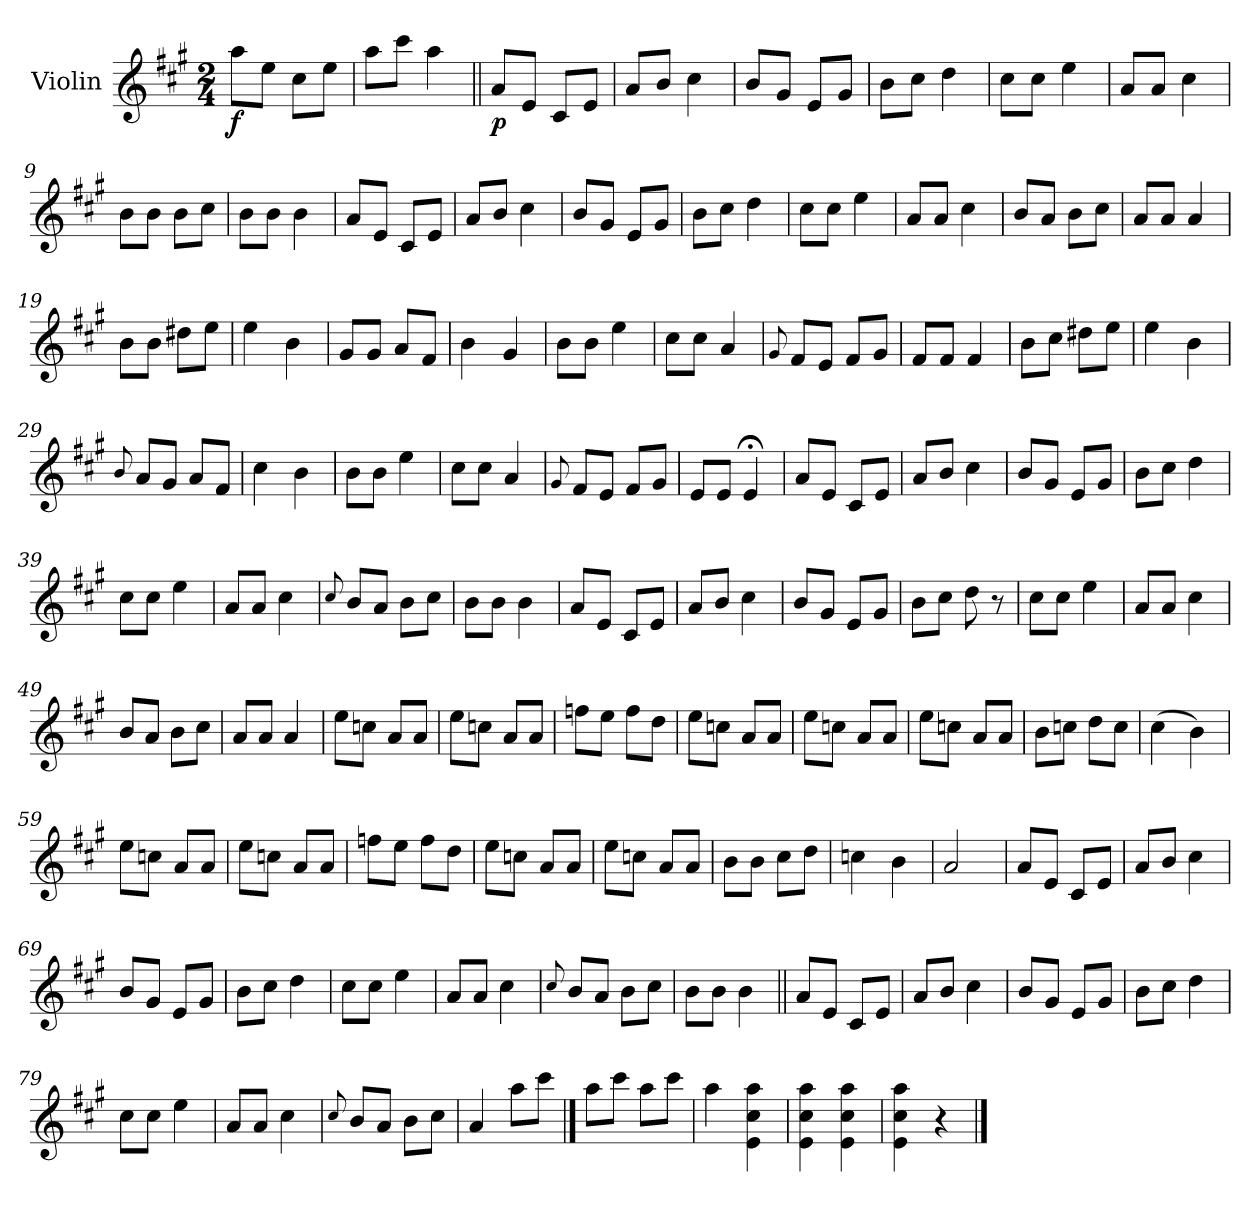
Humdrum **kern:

**kern	**dynam
*part1	*part1
*staff1	*staff1
*I"Violin	*
*I'Vln.	*
*clefG2	*
*k[f#c#g#]	*
*M2/4	*
=1	=1
!	!LO:DY:b
8aa\L	f
8ee\J	.
8cc#\L	.
8ee\J	.
=2	=2
8aa\L	.
8ccc#\J	.
4aa\	.
=3||	=3||
!	!LO:DY:b
8a/L	p
8e/J	.
8c#/L	.
8e/J	.
=4	=4
8a/L	.
8b/J	.
4cc#\	.
=5	=5
8b/L	.
8g#/J	.
8e/L	.
8g#/J	.
=6	=6
8b\L	.
8cc#\J	.
4dd\	.
=7	=7
8cc#\L	.
8cc#\J	.
4ee\	.
=8	=8
8a/L	.
8a/J	.
4cc#\	.
!!LO:LB:g=z
=9	=9
8b\L	.
8b\J	.
8b\L	.
8cc#\J	.
=10	=10
8b\L	.
8b\J	.
4b\	.
=11	=11
8a/L	.
8e/J	.
8c#/L	.
8e/J	.
=12	=12
8a/L	.
8b/J	.
4cc#\	.
=13	=13
8b/L	.
8g#/J	.
8e/L	.
8g#/J	.
=14	=14
8b\L	.
8cc#\J	.
4dd\	.
=15	=15
8cc#\L	.
8cc#\J	.
4ee\	.
=16	=16
8a/L	.
8a/J	.
4cc#\	.
=17	=17
8b/L	.
8a/J	.
8b\L	.
8cc#\J	.
!!LO:LB:g=z
=18	=18
8a/L	.
8a/J	.
4a/	.
=19	=19
8b\L	.
8b\J	.
8dd#X\L	.
8ee\J	.
=20	=20
4ee\	.
4b\	.
=21	=21
8g#/L	.
8g#/J	.
8a/L	.
8f#/J	.
=22	=22
4b\	.
4g#/	.
=23	=23
8b\L	.
8b\J	.
4ee\	.
=24	=24
8cc#\L	.
8cc#\J	.
4a/	.
=25	=25
8qqg#/	.
8f#/L	.
8e/J	.
8f#/L	.
8g#/J	.
=26	=26
8f#/L	.
8f#/J	.
4f#/	.
!!LO:LB:g=z
=27	=27
8b\L	.
8cc#\J	.
8dd#X\L	.
8ee\J	.
=28	=28
4ee\	.
4b\	.
=29	=29
8qqb/	.
8a/L	.
8g#/J	.
8a/L	.
8f#/J	.
=30	=30
4cc#\	.
4b\	.
=31	=31
8b\L	.
8b\J	.
4ee\	.
=32	=32
8cc#\L	.
8cc#\J	.
4a/	.
=33	=33
8qqg#/	.
8f#/L	.
8e/J	.
8f#/L	.
8g#/J	.
=34	=34
8e/L	.
8e/J	.
4e;</	.
=35	=35
8a/L	.
8e/J	.
8c#/L	.
8e/J	.
!!LO:LB:g=z
=36	=36
8a/L	.
8b/J	.
4cc#\	.
=37	=37
8b/L	.
8g#/J	.
8e/L	.
8g#/J	.
=38	=38
8b\L	.
8cc#\J	.
4dd\	.
=39	=39
8cc#\L	.
8cc#\J	.
4ee\	.
=40	=40
8a/L	.
8a/J	.
4cc#\	.
=41	=41
8qqcc#/	.
8b/L	.
8a/J	.
8b\L	.
8cc#\J	.
=42	=42
8b\L	.
8b\J	.
4b\	.
=43	=43
8a/L	.
8e/J	.
8c#/L	.
8e/J	.
=44	=44
8a/L	.
8b/J	.
4cc#\	.
!!LO:LB:g=z
=45	=45
8b/L	.
8g#/J	.
8e/L	.
8g#/J	.
=46	=46
8b\L	.
8cc#\J	.
8dd\	.
8r	.
=47	=47
8cc#\L	.
8cc#\J	.
4ee\	.
=48	=48
8a/L	.
8a/J	.
4cc#\	.
=49	=49
8b/L	.
8a/J	.
8b\L	.
8cc#\J	.
=50	=50
8a/L	.
8a/J	.
4a/	.
=51	=51
8ee\L	.
8ccn\J	.
8a/L	.
8a/J	.
=52	=52
8ee\L	.
8ccn\J	.
8a/L	.
8a/J	.
=53	=53
8ffn\L	.
8ee\J	.
8ff\L	.
8dd\J	.
!!LO:LB:g=z
=54	=54
8ee\L	.
8ccn\J	.
8a/L	.
8a/J	.
=55	=55
8ee\L	.
8ccn\J	.
8a/L	.
8a/J	.
=56	=56
8ee\L	.
8ccn\J	.
8a/L	.
8a/J	.
=57	=57
8b\L	.
8ccn\J	.
8dd\L	.
8cc\J	.
=58	=58
(>4cc#\	.
4b\)	.
=59	=59
8ee\L	.
8ccn\J	.
8a/L	.
8a/J	.
=60	=60
8ee\L	.
8ccn\J	.
8a/L	.
8a/J	.
=61	=61
8ffn\L	.
8ee\J	.
8ff\L	.
8dd\J	.
!!LO:LB:g=z
=62	=62
8ee\L	.
8ccn\J	.
8a/L	.
8a/J	.
=63	=63
8ee\L	.
8ccn\J	.
8a/L	.
8a/J	.
=64	=64
8b\L	.
8b\J	.
8cc#\L	.
8dd\J	.
=65	=65
4ccn\	.
4b\	.
=66	=66
2a/	.
=67	=67
8a/L	.
8e/J	.
8c#/L	.
8e/J	.
=68	=68
8a/L	.
8b/J	.
4cc#\	.
=69	=69
8b/L	.
8g#/J	.
8e/L	.
8g#/J	.
=70	=70
8b\L	.
8cc#\J	.
4dd\	.
!!LO:LB:g=z
=71	=71
8cc#\L	.
8cc#\J	.
4ee\	.
=72	=72
8a/L	.
8a/J	.
4cc#\	.
=73	=73
8qqcc#/	.
8b/L	.
8a/J	.
8b\L	.
8cc#\J	.
=74	=74
8b\L	.
8b\J	.
4b\	.
=75||	=75||
8a/L	.
8e/J	.
8c#/L	.
8e/J	.
=76	=76
8a/L	.
8b/J	.
4cc#\	.
=77	=77
8b/L	.
8g#/J	.
8e/L	.
8g#/J	.
=78	=78
8b\L	.
8cc#\J	.
4dd\	.
=79	=79
8cc#\L	.
8cc#\J	.
4ee\	.
!!LO:LB:g=z
=80	=80
8a/L	.
8a/J	.
4cc#\	.
=81	=81
8qqcc#/	.
8b/L	.
8a/J	.
8b\L	.
8cc#\J	.
=82	=82
4a/	.
8aa\L	.
8ccc#\J	.
==83	==83
8aa\L	.
8ccc#\J	.
8aa\L	.
8ccc#\J	.
=84	=84
4aa\	.
4e\ 4cc#\ 4aa\	.
=85	=85
4e\ 4cc#\ 4aa\	.
4e\ 4cc#\ 4aa\	.
=86	=86
4e\ 4cc#\ 4aa\	.
4r	.
==	==
*-	*-
